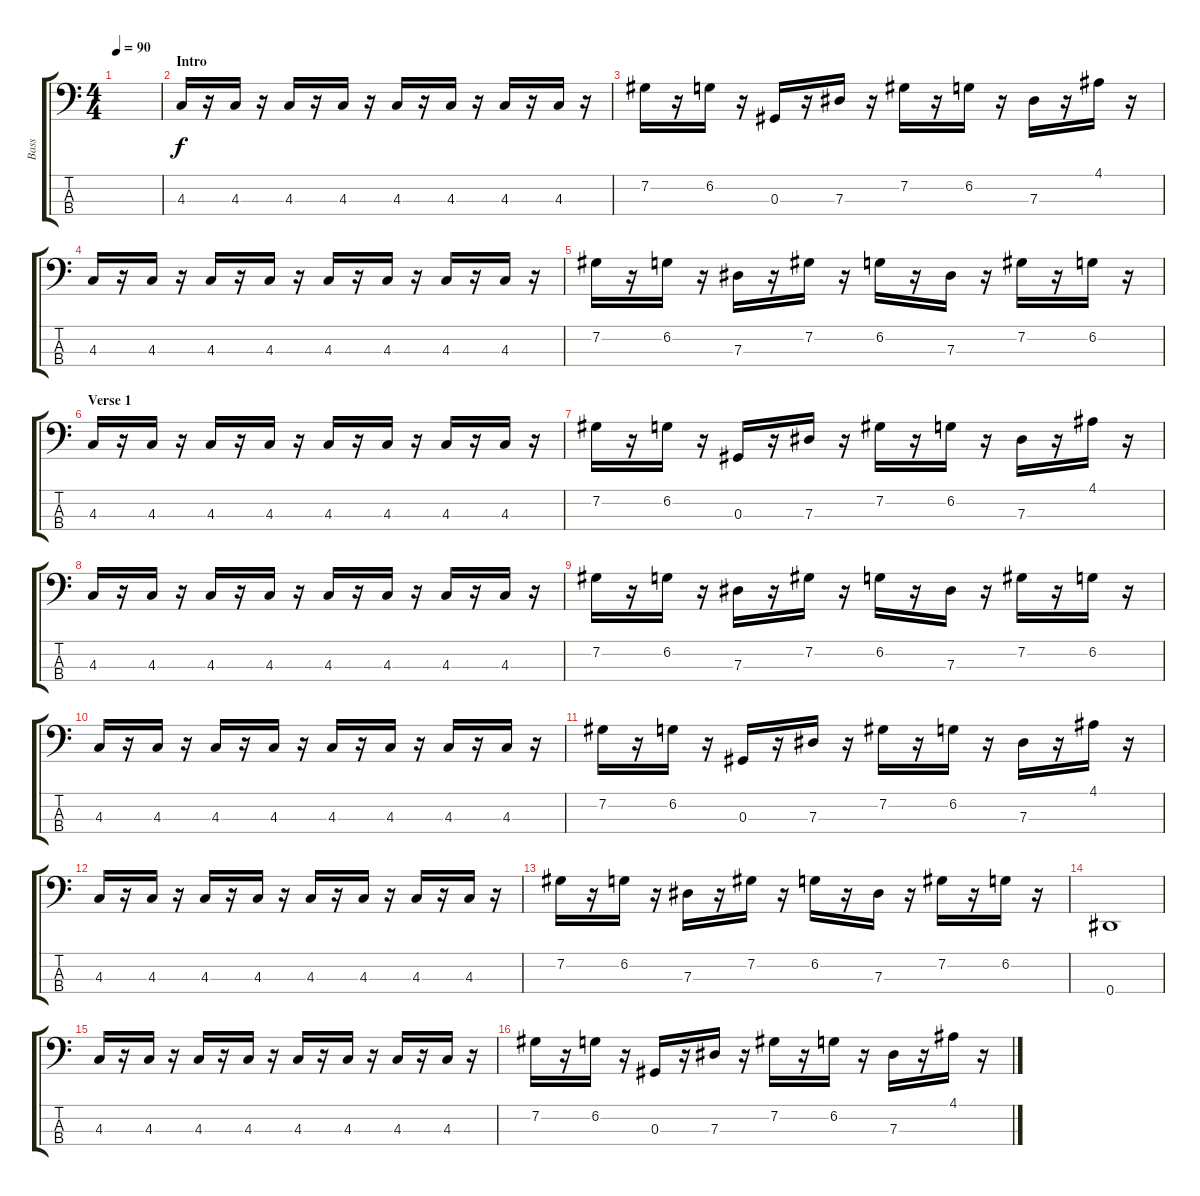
\track ("Bass" "Bass") {instrument electricbassfinger}
\staff {score tabs}
\tuning (Gb2 Db2 Ab1 Eb1) {hide}
\ts (4 4)
\tempo 90
\clef f4
\ks c
|
\section ("" "Intro")
4.3.16 r.16 4.3.16 r.16 4.3.16 r.16 4.3.16 r.16 4.3.16 r.16 4.3.16 r.16 4.3.16 r.16 4.3.16 r.16 |
7.2.16 r.16 6.2.16 r.16 0.3.16 r.16 7.3.16 r.16 7.2.16 r.16 6.2.16 r.16 7.3.16 r.16 4.1.16 r.16 |
4.3.16 r.16 4.3.16 r.16 4.3.16 r.16 4.3.16 r.16 4.3.16 r.16 4.3.16 r.16 4.3.16 r.16 4.3.16 r.16 |
7.2.16 r.16 6.2.16 r.16 7.3.16 r.16 7.2.16 r.16 6.2.16 r.16 7.3.16 r.16 7.2.16 r.16 6.2.16 r.16 |
\section ("" "Verse 1")
4.3.16 r.16 4.3.16 r.16 4.3.16 r.16 4.3.16 r.16 4.3.16 r.16 4.3.16 r.16 4.3.16 r.16 4.3.16 r.16 |
7.2.16 r.16 6.2.16 r.16 0.3.16 r.16 7.3.16 r.16 7.2.16 r.16 6.2.16 r.16 7.3.16 r.16 4.1.16 r.16 |
4.3.16 r.16 4.3.16 r.16 4.3.16 r.16 4.3.16 r.16 4.3.16 r.16 4.3.16 r.16 4.3.16 r.16 4.3.16 r.16 |
7.2.16 r.16 6.2.16 r.16 7.3.16 r.16 7.2.16 r.16 6.2.16 r.16 7.3.16 r.16 7.2.16 r.16 6.2.16 r.16 |
4.3.16 r.16 4.3.16 r.16 4.3.16 r.16 4.3.16 r.16 4.3.16 r.16 4.3.16 r.16 4.3.16 r.16 4.3.16 r.16 |
7.2.16 r.16 6.2.16 r.16 0.3.16 r.16 7.3.16 r.16 7.2.16 r.16 6.2.16 r.16 7.3.16 r.16 4.1.16 r.16 |
4.3.16 r.16 4.3.16 r.16 4.3.16 r.16 4.3.16 r.16 4.3.16 r.16 4.3.16 r.16 4.3.16 r.16 4.3.16 r.16 |
7.2.16 r.16 6.2.16 r.16 7.3.16 r.16 7.2.16 r.16 6.2.16 r.16 7.3.16 r.16 7.2.16 r.16 6.2.16 r.16 |
0.4.1 |
4.3.16 r.16 4.3.16 r.16 4.3.16 r.16 4.3.16 r.16 4.3.16 r.16 4.3.16 r.16 4.3.16 r.16 4.3.16 r.16 |
7.2.16 r.16 6.2.16 r.16 0.3.16 r.16 7.3.16 r.16 7.2.16 r.16 6.2.16 r.16 7.3.16 r.16 4.1.16 r.16
